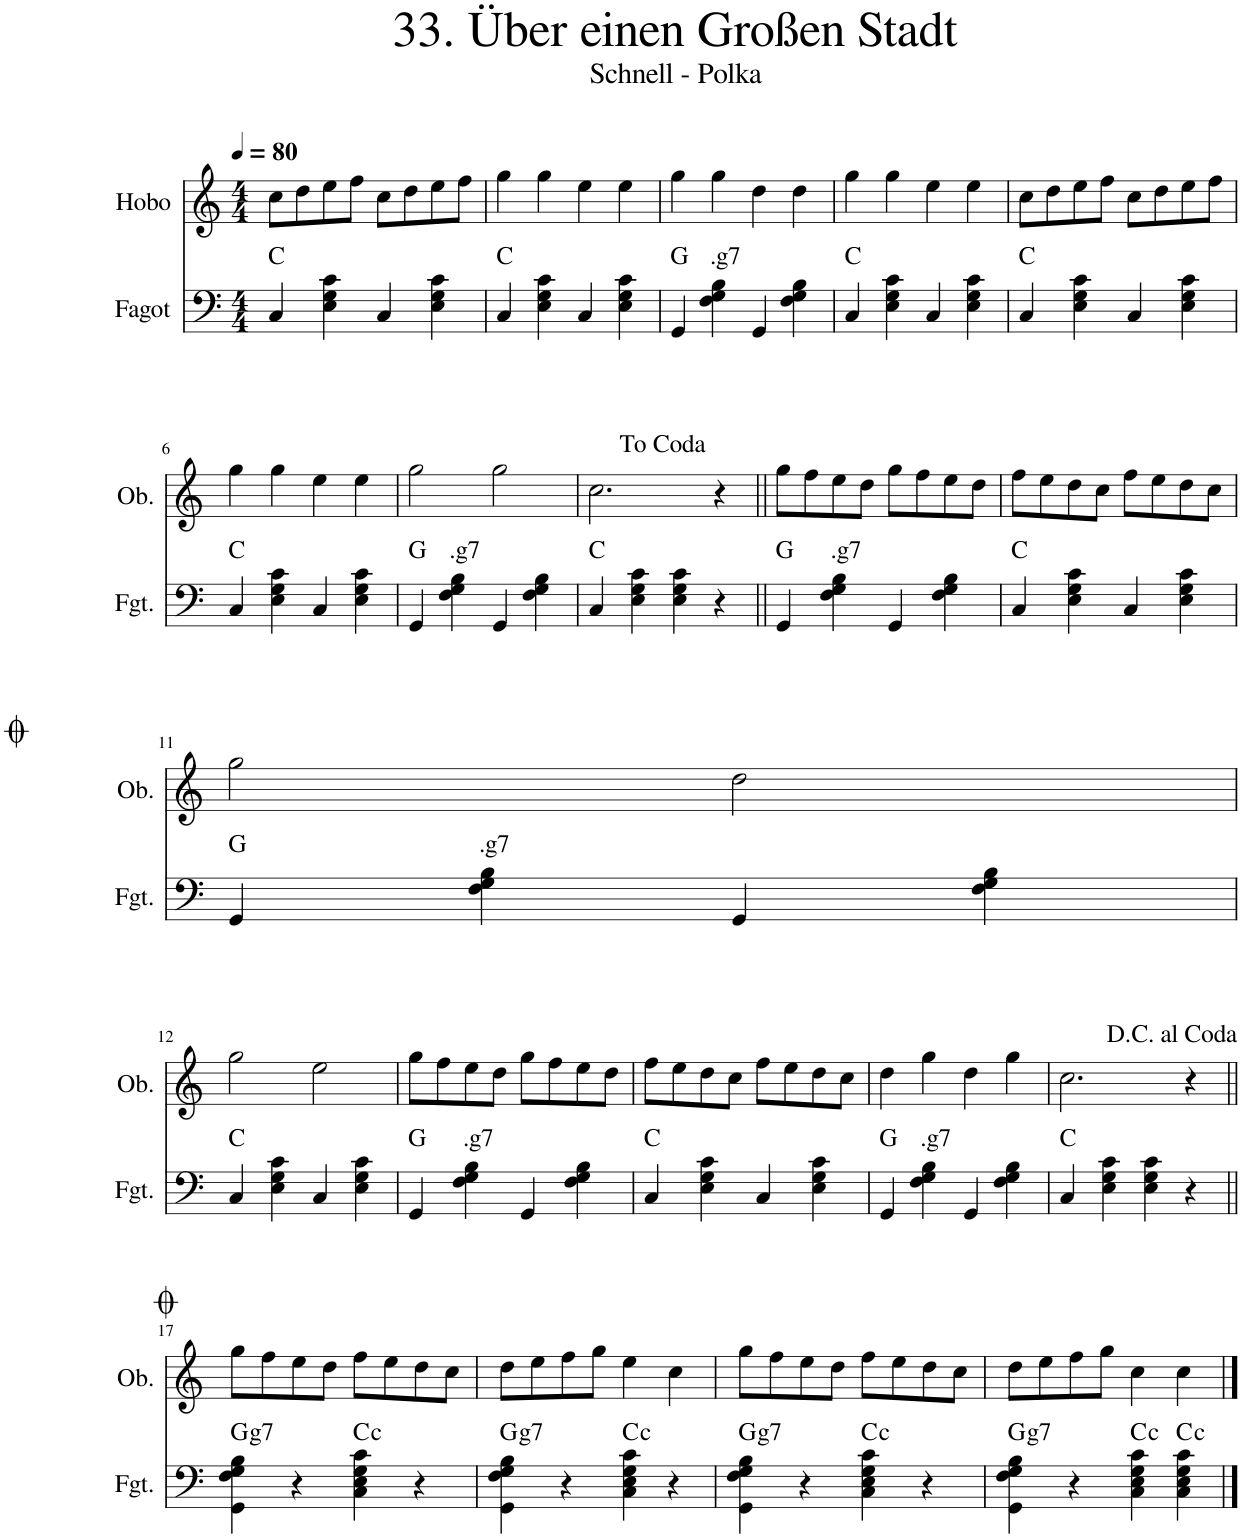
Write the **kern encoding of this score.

**kern	**harte	**kern
*part2	*part2	*part1
*staff2	*	*staff1
*I"Fagot	*	*I"Hobo
*I'Fgt.	*	*
*clefF4	*	*clefG2
*k[]	*	*k[]
*M4/4	*	*M4/4
*MM80	*	*MM80
=1	=1	=1
4C/	C:maj	8cc\L
.	.	8dd\
4E\ 4G\ 4c\	.	8ee\
.	.	8ff\J
4C/	.	8cc\L
.	.	8dd\
4E\ 4G\ 4c\	.	8ee\
.	.	8ff\J
=2	=2	=2
4C/	C:maj	4gg\
4E\ 4G\ 4c\	.	4gg\
4C/	.	4ee\
4E\ 4G\ 4c\	.	4ee\
=3	=3	=3
4GG/	G:maj	4gg\
!	!LO:H:kt=.g7	!
4F\ 4G\ 4B\	N	4gg\
4GG/	.	4dd\
4F\ 4G\ 4B\	.	4dd\
=4	=4	=4
4C/	C:maj	4gg\
4E\ 4G\ 4c\	.	4gg\
4C/	.	4ee\
4E\ 4G\ 4c\	.	4ee\
=5	=5	=5
4C/	C:maj	8cc\L
.	.	8dd\
4E\ 4G\ 4c\	.	8ee\
.	.	8ff\J
4C/	.	8cc\L
.	.	8dd\
4E\ 4G\ 4c\	.	8ee\
.	.	8ff\J
!!LO:LB:g=z
=6	=6	=6
4C/	C:maj	4gg\
4E\ 4G\ 4c\	.	4gg\
4C/	.	4ee\
4E\ 4G\ 4c\	.	4ee\
=7	=7	=7
4GG/	G:maj	2gg\
!	!LO:H:kt=.g7	!
4F\ 4G\ 4B\	N	.
4GG/	.	2gg\
4F\ 4G\ 4B\	.	.
=8	=8	=8
4C/	C:maj	2.cc\
4E\ 4G\ 4c\	.	.
4E\ 4G\ 4c\	.	.
4r	.	4r
=9||	=9||	=9||
4GG/	G:maj	8gg\L
.	.	8ff\
!	!LO:H:kt=.g7	!
4F\ 4G\ 4B\	N	8ee\
.	.	8dd\J
4GG/	.	8gg\L
.	.	8ff\
4F\ 4G\ 4B\	.	8ee\
.	.	8dd\J
=10	=10	=10
4C/	C:maj	8ff\L
.	.	8ee\
4E\ 4G\ 4c\	.	8dd\
.	.	8cc\J
4C/	.	8ff\L
.	.	8ee\
4E\ 4G\ 4c\	.	8dd\
.	.	8cc\J
!!LO:LB:g=z
=11	=11	=11
4GG/	G:maj	2gg\
!	!LO:H:kt=.g7	!
4F\ 4G\ 4B\	N	.
4GG/	.	2dd\
4F\ 4G\ 4B\	.	.
!!LO:LB:g=z
=12	=12	=12
4C/	C:maj	2gg\
4E\ 4G\ 4c\	.	.
4C/	.	2ee\
4E\ 4G\ 4c\	.	.
=13	=13	=13
4GG/	G:maj	8gg\L
.	.	8ff\
!	!LO:H:kt=.g7	!
4F\ 4G\ 4B\	N	8ee\
.	.	8dd\J
4GG/	.	8gg\L
.	.	8ff\
4F\ 4G\ 4B\	.	8ee\
.	.	8dd\J
=14	=14	=14
4C/	C:maj	8ff\L
.	.	8ee\
4E\ 4G\ 4c\	.	8dd\
.	.	8cc\J
4C/	.	8ff\L
.	.	8ee\
4E\ 4G\ 4c\	.	8dd\
.	.	8cc\J
=15	=15	=15
4GG/	G:maj	4dd\
!	!LO:H:kt=.g7	!
4F\ 4G\ 4B\	N	4gg\
4GG/	.	4dd\
4F\ 4G\ 4B\	.	4gg\
=16	=16	=16
4C/	C:maj	2.cc\
4E\ 4G\ 4c\	.	.
4E\ 4G\ 4c\	.	.
4r	.	4r
!!LO:LB:g=z
=17||	=17||	=17||
!	!LO:H:kt=g	!
4GG\ 4F\ 4G\ 4B\	.	8gg\L
.	.	8ff\
4r	.	8ee\
.	.	8dd\J
!	!LO:H:kt=c	!
4C\ 4E\ 4G\ 4c\	.	8ff\L
.	.	8ee\
4r	.	8dd\
.	.	8cc\J
=18	=18	=18
!	!LO:H:kt=g	!
4GG\ 4F\ 4G\ 4B\	.	8dd\L
.	.	8ee\
4r	.	8ff\
.	.	8gg\J
!	!LO:H:kt=c	!
4C\ 4E\ 4G\ 4c\	.	4ee\
4r	.	4cc\
=19	=19	=19
!	!LO:H:kt=g	!
4GG\ 4F\ 4G\ 4B\	.	8gg\L
.	.	8ff\
4r	.	8ee\
.	.	8dd\J
!	!LO:H:kt=c	!
4C\ 4E\ 4G\ 4c\	.	8ff\L
.	.	8ee\
4r	.	8dd\
.	.	8cc\J
=20	=20	=20
!	!LO:H:kt=g	!
4GG\ 4F\ 4G\ 4B\	.	8dd\L
.	.	8ee\
4r	.	8ff\
.	.	8gg\J
!	!LO:H:kt=c	!
4C\ 4E\ 4G\ 4c\	.	4cc\
!	!LO:H:kt=c	!
4C\ 4E\ 4G\ 4c\	.	4cc\
==	==	==
*-	*-	*-
